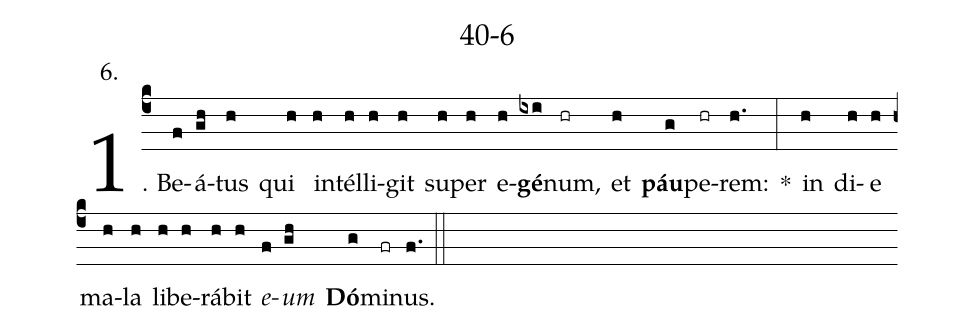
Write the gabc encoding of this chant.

name: 40-6;
annotation: 6.;
%%
(c4)1. Be(f)á(gh)tus(h) qui(h) in(h)tél(h)li(h)git(h) su(h)per(h) e(h)<b>gé</b>(ixi)num,(hr) et(h) <b>páu</b>(g)pe(hr)rem:(h.) *(:) in(h) di(h)e(h) ma(h)la(h) li(h)be(h)rá(h)bit(h) <i>e</i>(f)<i>um</i>(gh) <b>Dó</b>(g)mi(fr)nus.(f.) (::)
